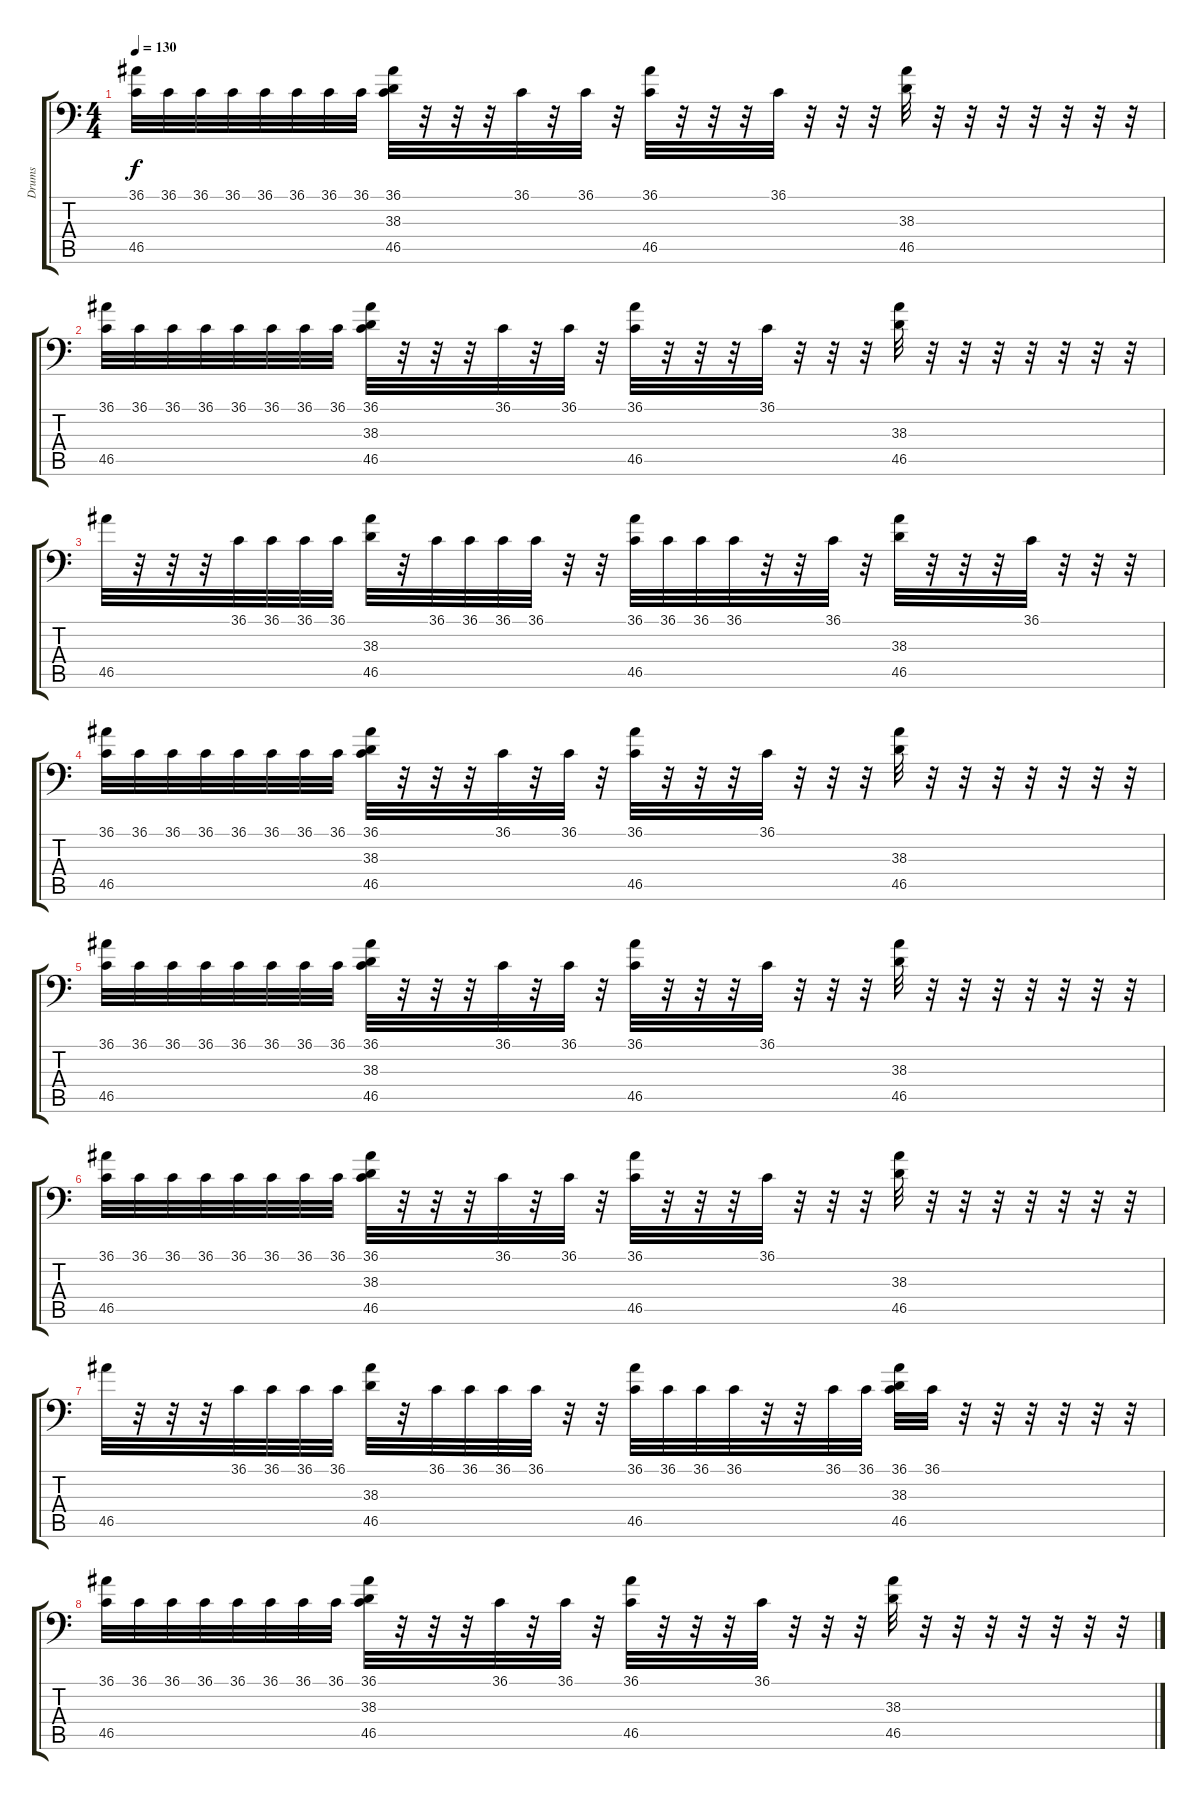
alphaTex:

\track ("Drums" "Drums") {instrument acousticgrandpiano}
\staff {score tabs}
\tuning (C-1 C-1 C-1 C-1 C-1 C-1) {hide}
\ts (4 4)
\tempo 130
\clef f4
\ks c
(36.1 46.5).32{dy f} 36.1.32 36.1.32 36.1.32 36.1.32 36.1.32 36.1.32 36.1.32 (36.1 38.3 46.5).32 r.32 r.32 r.32 36.1.32 r.32 36.1.32 r.32 (36.1 46.5).32 r.32 r.32 r.32 36.1.32 r.32 r.32 r.32 (38.3 46.5).32 r.32 r.32 r.32 r.32 r.32 r.32 r.32 |
(36.1 46.5).32 36.1.32 36.1.32 36.1.32 36.1.32 36.1.32 36.1.32 36.1.32 (36.1 38.3 46.5).32 r.32 r.32 r.32 36.1.32 r.32 36.1.32 r.32 (36.1 46.5).32 r.32 r.32 r.32 36.1.32 r.32 r.32 r.32 (38.3 46.5).32 r.32 r.32 r.32 r.32 r.32 r.32 r.32 |
46.5.32 r.32 r.32 r.32 36.1.32 36.1.32 36.1.32 36.1.32 (38.3 46.5).32 r.32 36.1.32 36.1.32 36.1.32 36.1.32 r.32 r.32 (36.1 46.5).32 36.1.32 36.1.32 36.1.32 r.32 r.32 36.1.32 r.32 (38.3 46.5).32 r.32 r.32 r.32 36.1.32 r.32 r.32 r.32 |
(36.1 46.5).32 36.1.32 36.1.32 36.1.32 36.1.32 36.1.32 36.1.32 36.1.32 (36.1 38.3 46.5).32 r.32 r.32 r.32 36.1.32 r.32 36.1.32 r.32 (36.1 46.5).32 r.32 r.32 r.32 36.1.32 r.32 r.32 r.32 (38.3 46.5).32 r.32 r.32 r.32 r.32 r.32 r.32 r.32 |
(36.1 46.5).32 36.1.32 36.1.32 36.1.32 36.1.32 36.1.32 36.1.32 36.1.32 (36.1 38.3 46.5).32 r.32 r.32 r.32 36.1.32 r.32 36.1.32 r.32 (36.1 46.5).32 r.32 r.32 r.32 36.1.32 r.32 r.32 r.32 (38.3 46.5).32 r.32 r.32 r.32 r.32 r.32 r.32 r.32 |
(36.1 46.5).32 36.1.32 36.1.32 36.1.32 36.1.32 36.1.32 36.1.32 36.1.32 (36.1 38.3 46.5).32 r.32 r.32 r.32 36.1.32 r.32 36.1.32 r.32 (36.1 46.5).32 r.32 r.32 r.32 36.1.32 r.32 r.32 r.32 (38.3 46.5).32 r.32 r.32 r.32 r.32 r.32 r.32 r.32 |
46.5.32 r.32 r.32 r.32 36.1.32 36.1.32 36.1.32 36.1.32 (38.3 46.5).32 r.32 36.1.32 36.1.32 36.1.32 36.1.32 r.32 r.32 (36.1 46.5).32 36.1.32 36.1.32 36.1.32 r.32 r.32 36.1.32 36.1.32 (36.1 38.3 46.5).32 36.1.32 r.32 r.32 r.32 r.32 r.32 r.32 |
(36.1 46.5).32 36.1.32 36.1.32 36.1.32 36.1.32 36.1.32 36.1.32 36.1.32 (36.1 38.3 46.5).32 r.32 r.32 r.32 36.1.32 r.32 36.1.32 r.32 (36.1 46.5).32 r.32 r.32 r.32 36.1.32 r.32 r.32 r.32 (38.3 46.5).32 r.32 r.32 r.32 r.32 r.32 r.32 r.32
